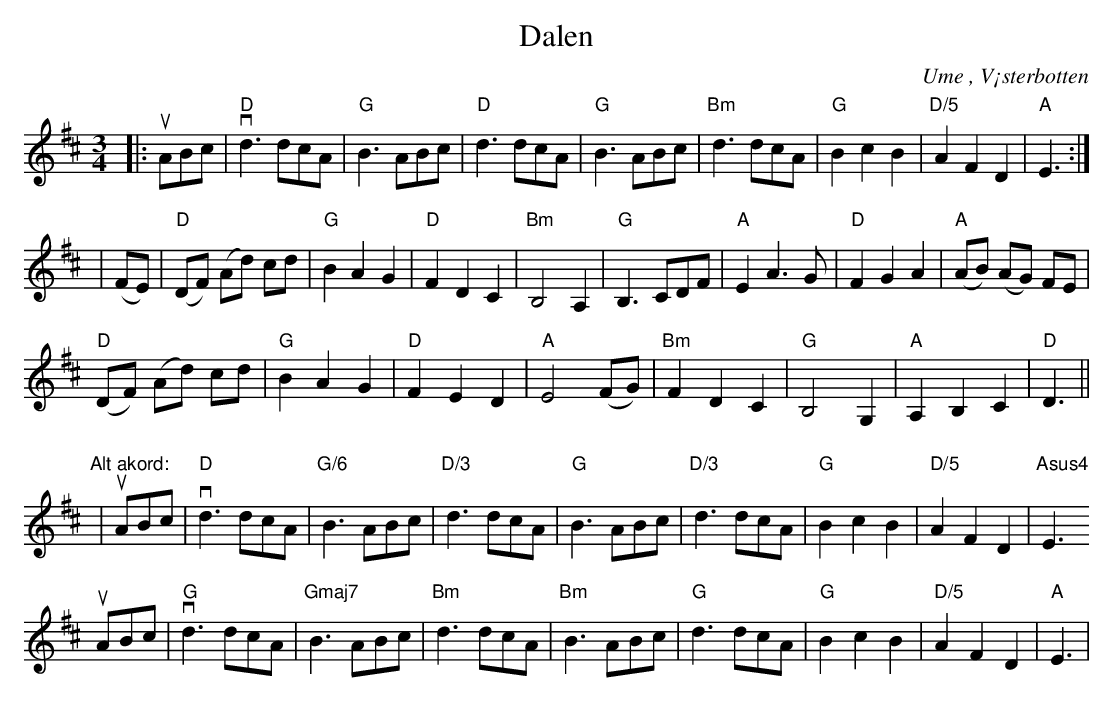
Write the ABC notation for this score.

X:1
T:Dalen
O:Ume , V¡sterbotten
M:3/4
L:1/8
K:D
|: uABc | "D"vd3 dcA | "G"B3 ABc | "D" d3 dcA | "G"B3 ABc | "Bm"d3 dcA | "G"B2 c2 B2 | "D/5"A2 F2 D2 | "A"E3 :|
| (FE) | "D"(DF) (Ad) cd | "G"B2 A2 G2 | "D"F2 D2 C2 | "Bm"B,4 A,2 | "G"B,3 CDF | "A"E2 A3 G | "D"F2 G2 A2 | "A"(AB) (AG) FE |
 "D"(DF) (Ad) cd | "G"B2 A2 G2 | "D"F2 E2 D2 | "A"E4 (FG) | "Bm"F2 D2 C2 | "G"B,4 G,2 | "A"A,2 B,2 C2 | "D"D3 ||
" "
"Alt akord:"
| uABc | "D"vd3 dcA | "G/6"B3 ABc | "D/3" d3 dcA | "G"B3 ABc | "D/3"d3 dcA | "G"B2 c2 B2 | " D/5"A2 F2 D2 | "Asus4"E3
uABc | "G"vd3 dcA | "Gmaj7"B3 ABc | "Bm" d3 dcA | "Bm"B3 ABc | "G"d3 dcA | "G"B2 c2 B2 | " D/5"A2 F2 D2 | "A"E3 |
|
